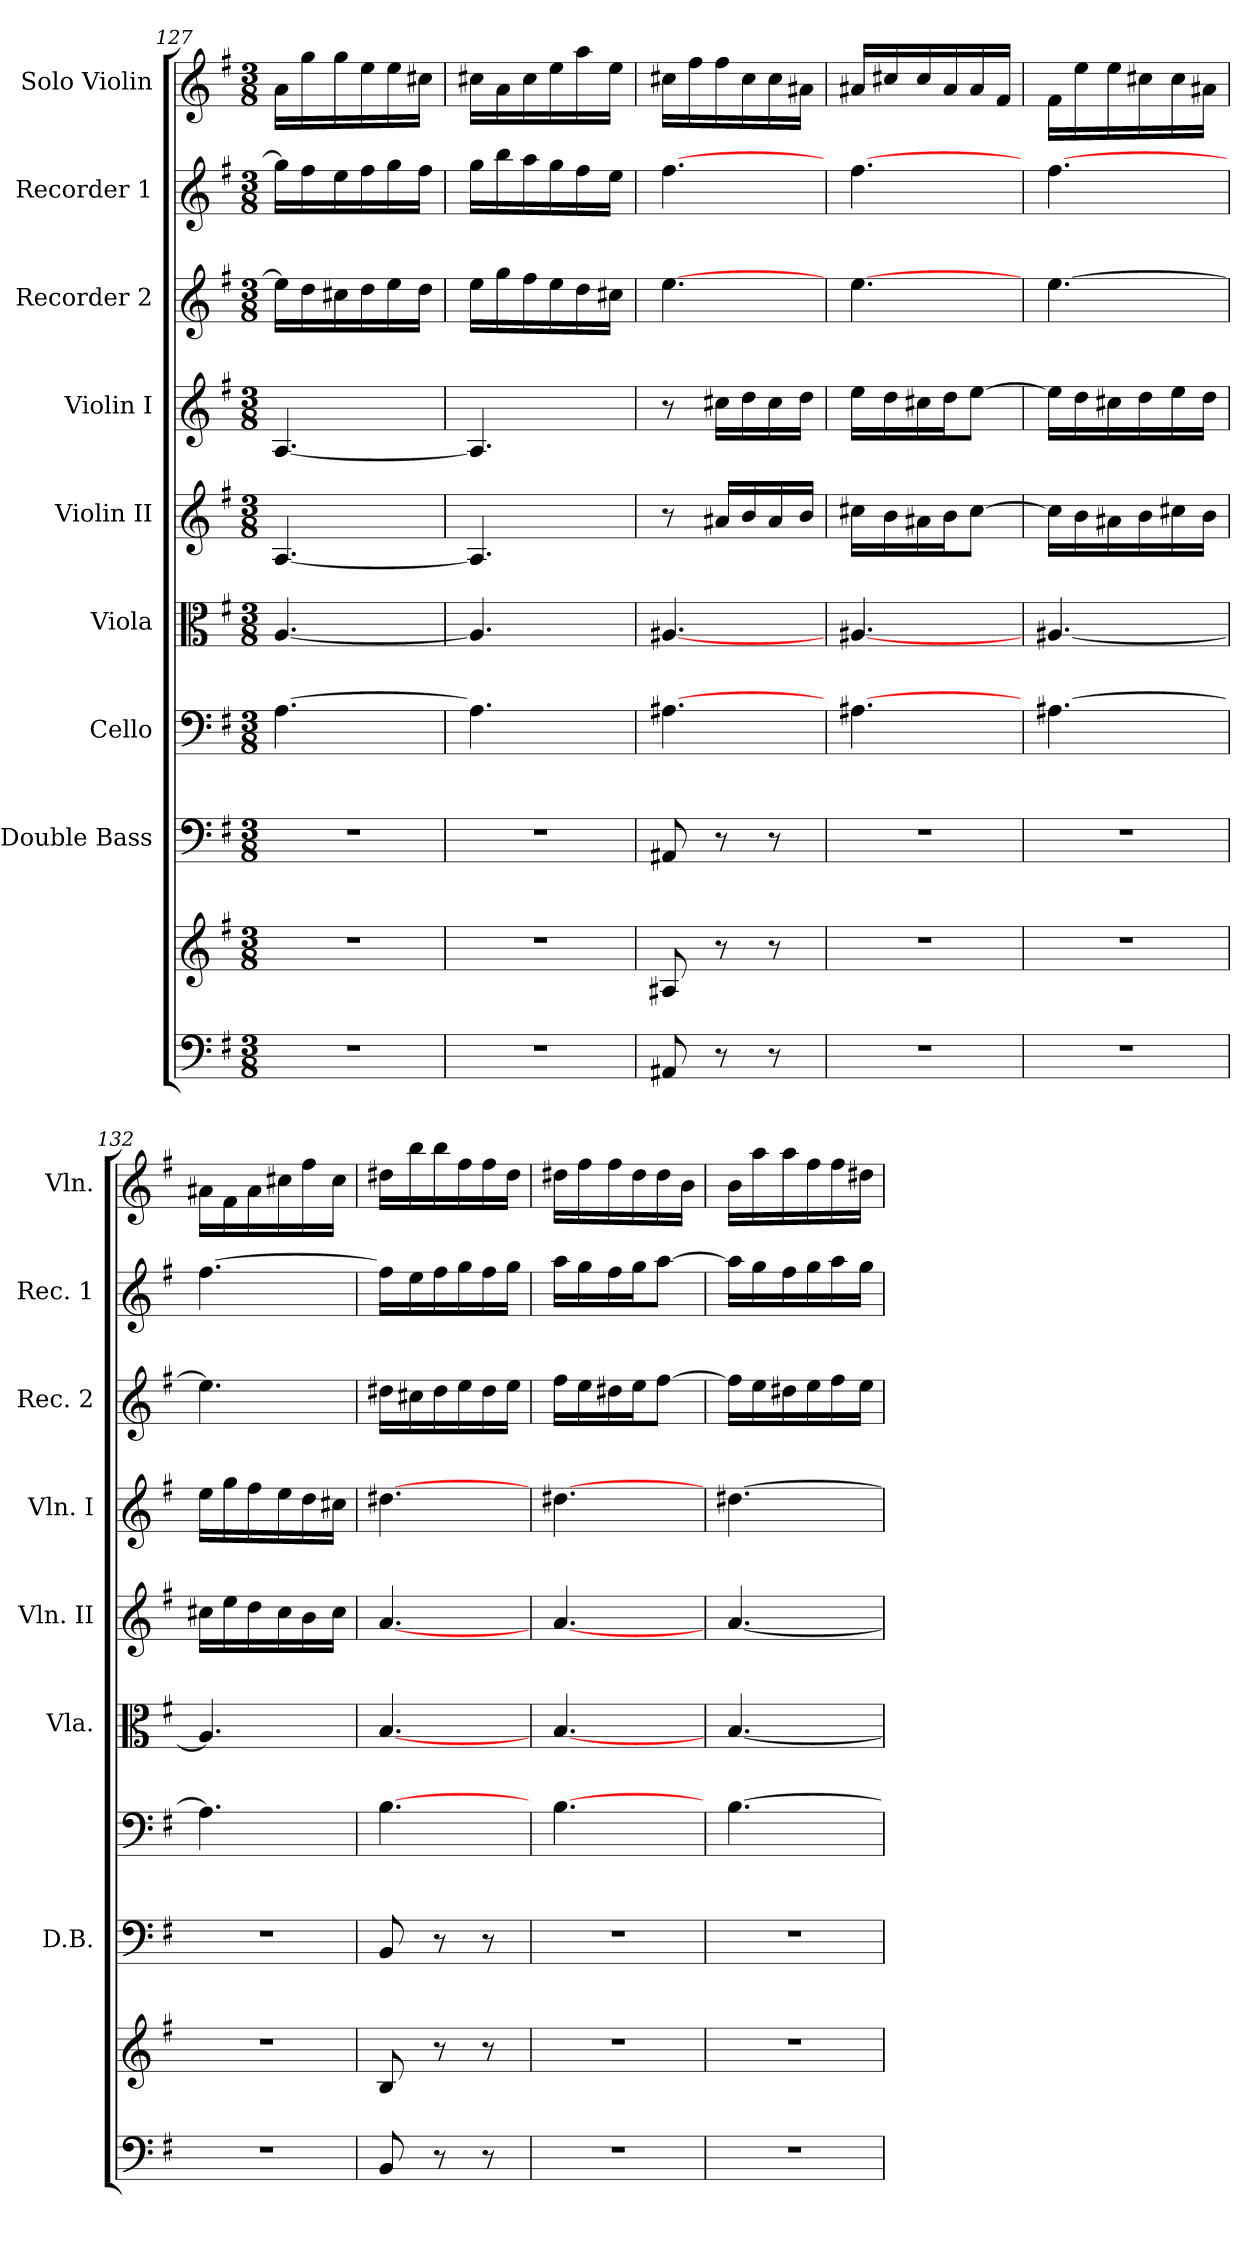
**kern	**kern	**kern	**kern	**kern	**kern	**kern	**kern	**kern	**kern
*part9	*part9	*part8	*part7	*part6	*part5	*part4	*part3	*part2	*part1
*staff10	*staff9	*staff8	*staff7	*staff6	*staff5	*staff4	*staff3	*staff2	*staff1
*	*	*I"Double Bass	*I"Cello	*I"Viola	*I"Violin II	*I"Violin I	*I"Recorder 2	*I"Recorder 1	*I"Solo Violin
*	*	*I'D.B.	*	*I'Vla.	*I'Vln. II	*I'Vln. I	*I'Rec. 2	*I'Rec. 1	*I'Vln.
*clefF4	*clefG2	*clefF4	*clefF4	*clefC3	*clefG2	*clefG2	*clefG2	*clefG2	*clefG2
*	*	*ITrd7c12	*	*	*	*	*	*	*
*k[f#]	*k[f#]	*k[f#]	*k[f#]	*k[f#]	*k[f#]	*k[f#]	*k[f#]	*k[f#]	*k[f#]
*G:	*G:	*G:	*G:	*G:	*G:	*G:	*G:	*G:	*G:
*M3/8	*M3/8	*M3/8	*M3/8	*M3/8	*M3/8	*M3/8	*M3/8	*M3/8	*M3/8
=127	=127	=127	=127	=127	=127	=127	=127	=127	=127
4.r	4.r	4.r	[4.A\	[4.A/	[4.A/	[4.A/	16ee\LL]	16gg\LL]	16a\LL
.	.	.	.	.	.	.	16dd\	16ff#\	16gg\
.	.	.	.	.	.	.	16cc#\	16ee\	16gg\
.	.	.	.	.	.	.	16dd\	16ff#\	16ee\
.	.	.	.	.	.	.	16ee\	16gg\	16ee\
.	.	.	.	.	.	.	16dd\JJ	16ff#\JJ	16cc#\JJ
=128	=128	=128	=128	=128	=128	=128	=128	=128	=128
4.r	4.r	4.r	4.A\]	4.A/]	4.A/]	4.A/]	16ee\LL	16gg\LL	16cc#\LL
.	.	.	.	.	.	.	16gg\	16bb\	16a\
.	.	.	.	.	.	.	16ff#\	16aa\	16cc#\
.	.	.	.	.	.	.	16ee\	16gg\	16ee\
.	.	.	.	.	.	.	16dd\	16ff#\	16aa\
.	.	.	.	.	.	.	16cc#\JJ	16ee\JJ	16ee\JJ
!!LO:PB:g=z
=129	=129	=129	=129	=129	=129	=129	=129	=129	=129
8AA#/	8A#/	8AAA#/	[4.A#\	[4.A#/	8r	8r	[4.ee\	[4.ff#\	16cc#\LL
.	.	.	.	.	.	.	.	.	16ff#\
8r	8r	8r	.	.	16a#/LL	16cc#\LL	.	.	16ff#\
.	.	.	.	.	16b/	16dd\	.	.	16cc#\
8r	8r	8r	.	.	16a#/	16cc#\	.	.	16cc#\
.	.	.	.	.	16b/JJ	16dd\JJ	.	.	16a#\JJ
=130	=130	=130	=130	=130	=130	=130	=130	=130	=130
4.r	4.r	4.r	[4.A#\	[4.A#/	16cc#\LL	16ee\LL	[4.ee\	[4.ff#\	16a#/LL
.	.	.	.	.	16b\	16dd\	.	.	16cc#/
.	.	.	.	.	16a#\	16cc#\	.	.	16cc#/
.	.	.	.	.	16b\J	16dd\J	.	.	16a#/
.	.	.	.	.	[8cc#\J	[8ee\J	.	.	16a#/
.	.	.	.	.	.	.	.	.	16f#/JJ
=131	=131	=131	=131	=131	=131	=131	=131	=131	=131
4.r	4.r	4.r	[4.A#\	[4.A#/	16cc#\LL]	16ee\LL]	[4.ee\	[4.ff#\	16f#\LL
.	.	.	.	.	16b\	16dd\	.	.	16ee\
.	.	.	.	.	16a#\	16cc#\	.	.	16ee\
.	.	.	.	.	16b\	16dd\	.	.	16cc#\
.	.	.	.	.	16cc#\	16ee\	.	.	16cc#\
.	.	.	.	.	16b\JJ	16dd\JJ	.	.	16a#\JJ
=132	=132	=132	=132	=132	=132	=132	=132	=132	=132
4.r	4.r	4.r	4.A#\]	4.A#/]	16cc#\LL	16ee\LL	4.ee\]	[4.ff#\	16a#\LL
.	.	.	.	.	16ee\	16gg\	.	.	16f#\
.	.	.	.	.	16dd\	16ff#\	.	.	16a#\
.	.	.	.	.	16cc#\	16ee\	.	.	16cc#\
.	.	.	.	.	16b\	16dd\	.	.	16ff#\
.	.	.	.	.	16cc#\JJ	16cc#\JJ	.	.	16cc#\JJ
=133	=133	=133	=133	=133	=133	=133	=133	=133	=133
8BB/	8B/	8BBB/	[4.B\	[4.B/	[4.a/	[4.dd#\	16dd#\LL	16ff#\LL]	16dd#\LL
.	.	.	.	.	.	.	16cc#\	16ee\	16bb\
8r	8r	8r	.	.	.	.	16dd#\	16ff#\	16bb\
.	.	.	.	.	.	.	16ee\	16gg\	16ff#\
8r	8r	8r	.	.	.	.	16dd#\	16ff#\	16ff#\
.	.	.	.	.	.	.	16ee\JJ	16gg\JJ	16dd#\JJ
=134	=134	=134	=134	=134	=134	=134	=134	=134	=134
4.r	4.r	4.r	[4.B\	[4.B/	[4.a/	[4.dd#\	16ff#\LL	16aa\LL	16dd#\LL
.	.	.	.	.	.	.	16ee\	16gg\	16ff#\
.	.	.	.	.	.	.	16dd#\	16ff#\	16ff#\
.	.	.	.	.	.	.	16ee\J	16gg\J	16dd#\
.	.	.	.	.	.	.	[8ff#\J	[8aa\J	16dd#\
.	.	.	.	.	.	.	.	.	16b\JJ
=135	=135	=135	=135	=135	=135	=135	=135	=135	=135
4.r	4.r	4.r	[4.B\	[4.B/	[4.a/	[4.dd#\	16ff#\LL]	16aa\LL]	16b\LL
.	.	.	.	.	.	.	16ee\	16gg\	16aa\
.	.	.	.	.	.	.	16dd#\	16ff#\	16aa\
.	.	.	.	.	.	.	16ee\	16gg\	16ff#\
.	.	.	.	.	.	.	16ff#\	16aa\	16ff#\
.	.	.	.	.	.	.	16ee\JJ	16gg\JJ	16dd#\JJ
=	=	=	=	=	=	=	=	=	=
*-	*-	*-	*-	*-	*-	*-	*-	*-	*-
